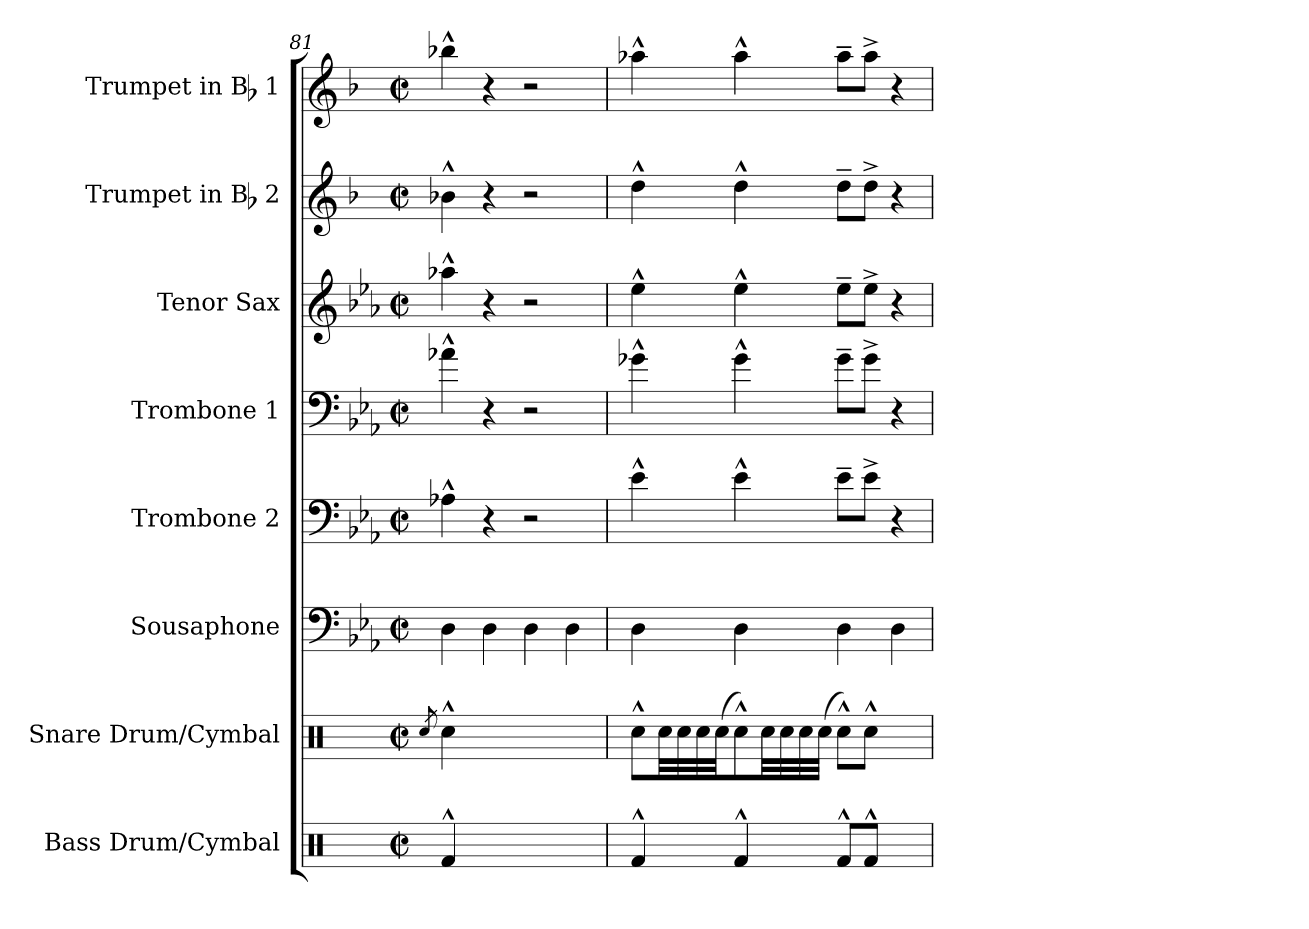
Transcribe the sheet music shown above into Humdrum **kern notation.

**kern	**kern	**kern	**kern	**kern	**kern	**kern	**kern
*part8	*part7	*part6	*part5	*part4	*part3	*part2	*part1
*staff8	*staff7	*staff6	*staff5	*staff4	*staff3	*staff2	*staff1
*I"Bass Drum/Cymbal	*I"Snare Drum/Cymbal	*I"Sousaphone	*I"Trombone 2	*I"Trombone 1	*I"Tenor Sax	*I"Trumpet in Bb 2	*I"Trumpet in Bb 1
*I'B.D./Cym	*I'S.D./Cym	*	*I'Tbn. 2	*I'Tbn. 1	*I'T. Sx.	*	*
*clefX	*clefX	*clefF4	*clefF4	*clefF4	*clefG2	*clefG2	*clefG2
*	*	*	*	*	*ITrd8c14	*ITrd1c2	*ITrd1c2
*k[]	*k[]	*k[b-e-a-]	*k[b-e-a-]	*k[b-e-a-]	*k[b-e-a-]	*k[b-e-a-]	*k[b-e-a-]
*C:	*C:	*E-:	*E-:	*E-:	*E-:	*E-:	*E-:
*M2/2	*M2/2	*M2/2	*M2/2	*M2/2	*M2/2	*M2/2	*M2/2
*met(c|)	*met(c|)	*met(c|)	*met(c|)	*met(c|)	*met(c|)	*met(c|)	*met(c|)
=81	=81	=81	=81	=81	=81	=81	=81
.	8qRcc@16@i/	.	.	.	.	.	.
4Rf^^i/	4Rcc^^i\	4Di\	4A-X^^i\	4a-X^^i\	4a-X^^i\	4a-X^^i\	4aa-X^^i\
4Ri\	4Ri\	4Di\	4r	4r	4r	4r	4r
4Ri\	4Ri\	4Di\	2r	2r	2r	2r	2r
4Ri\	4Ri\	4Di\	.	.	.	.	.
=82	=82	=82	=82	=82	=82	=82	=82
4Rf^^i/	8Rcc^^i\L	4Di\	4e-^^i\	4g-X^^i\	4e-^^i\	4cc^^i\	4gg-X^^i\
*	*tremolo	*	*	*	*	*	*
.	(32Rcci\	.	.	.	.	.	.
.	(32Rcci\	.	.	.	.	.	.
.	(32Rcci\	.	.	.	.	.	.
.	(32Rcci\	.	.	.	.	.	.
*	*Xtremolo	*	*	*	*	*	*
4Rf^^i/	8Rcc^^i\)	4Di\	4e-^^i\	4g-^^i\	4e-^^i\	4cc^^i\	4gg-^^i\
*	*tremolo	*	*	*	*	*	*
.	(32Rcci\	.	.	.	.	.	.
.	(32Rcci\	.	.	.	.	.	.
.	(32Rcci\	.	.	.	.	.	.
.	(32Rcci\JJJ	.	.	.	.	.	.
*	*Xtremolo	*	*	*	*	*	*
8Rf^^i/L	8Rcc^^i\L)	4Di\	8e-~i\L	8g-~i\L	8e-~i\L	8cc~i\L	8gg-~i\L
8Rf^^i/J	8Rcc^^i\J	.	8e-^i\J	8g-^i\J	8e-^i\J	8cc^i\J	8gg-^i\J
4Ri\	4Ri\	4Di\	4r	4r	4r	4r	4r
=	=	=	=	=	=	=	=
*-	*-	*-	*-	*-	*-	*-	*-
